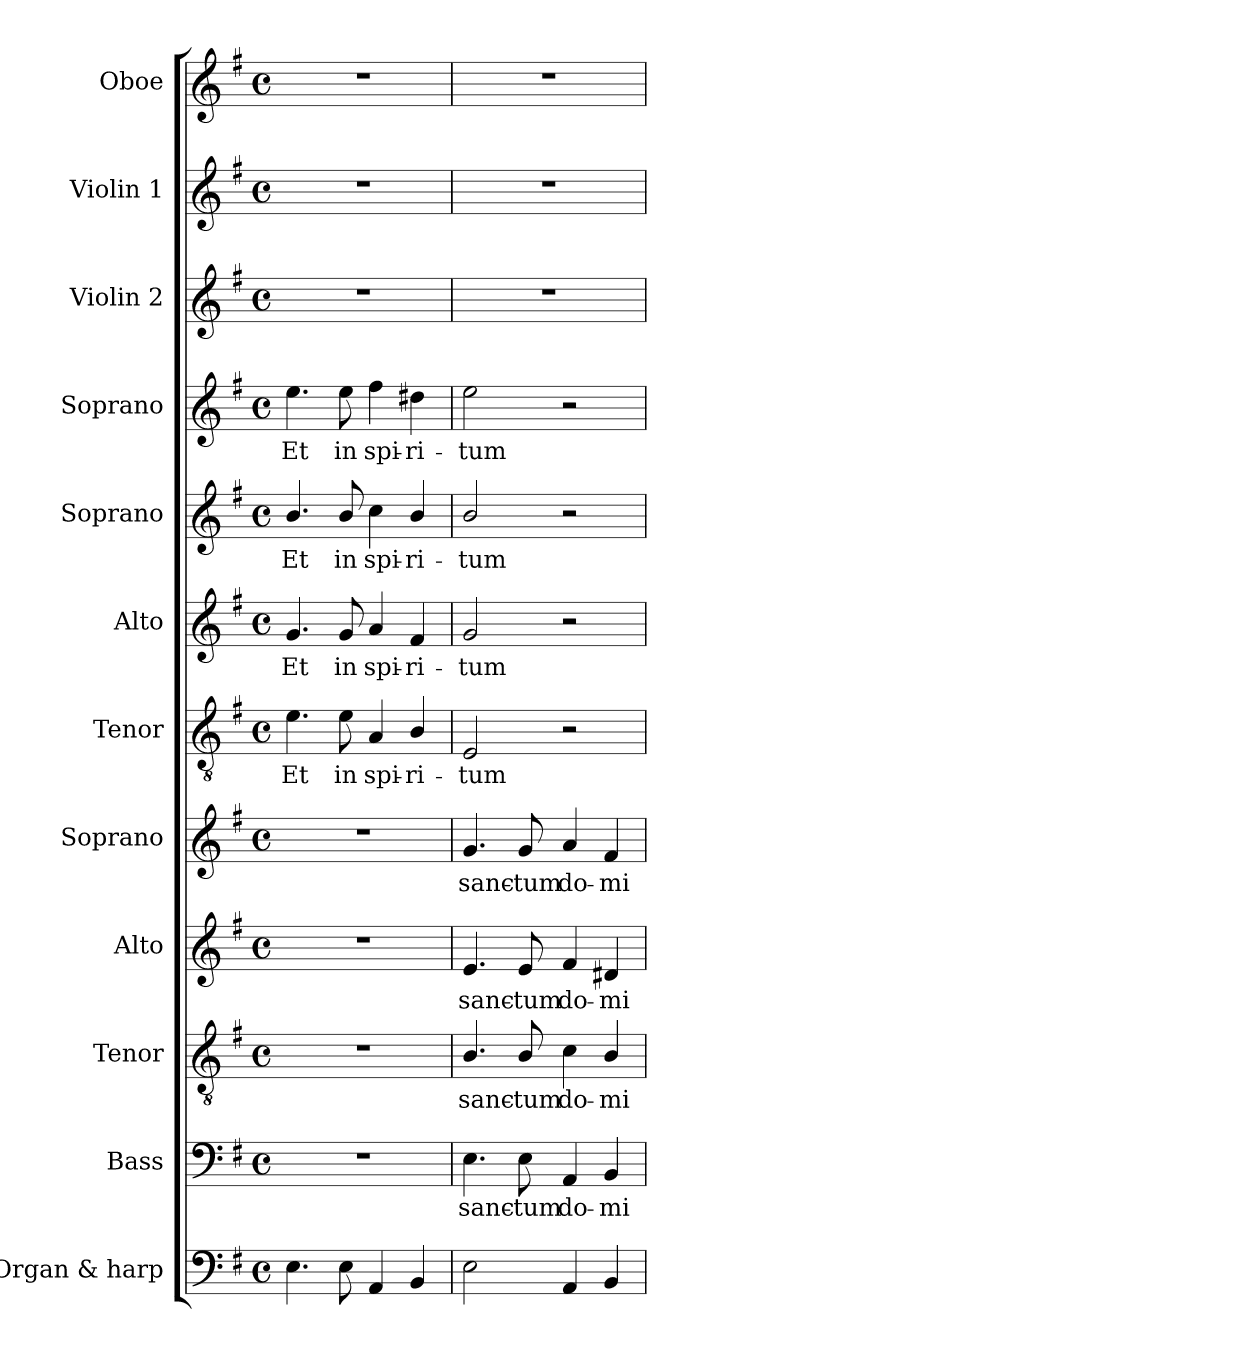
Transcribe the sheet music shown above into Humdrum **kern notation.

**kern	**kern	**text	**kern	**text	**kern	**text	**kern	**text	**kern	**text	**kern	**text	**kern	**text	**kern	**text	**kern	**kern	**kern
*part12	*part11	*part11	*part10	*part10	*part9	*part9	*part8	*part8	*part7	*part7	*part6	*part6	*part5	*part5	*part4	*part4	*part3	*part2	*part1
*staff12	*staff11	*staff11	*staff10	*staff10	*staff9	*staff9	*staff8	*staff8	*staff7	*staff7	*staff6	*staff6	*staff5	*staff5	*staff4	*staff4	*staff3	*staff2	*staff1
*I"Organ & harp	*I"Bass	*	*I"Tenor	*	*I"Alto	*	*I"Soprano	*	*I"Tenor	*	*I"Alto	*	*I"Soprano	*	*I"Soprano	*	*I"Violin 2	*I"Violin 1	*I"Oboe
*I'Org. & H.	*I'B.	*	*I'T.	*	*I'A.	*	*I'S.	*	*I'T.	*	*I'A.	*	*I'S.	*	*I'S.	*	*I'Vln. 2	*I'Vln. 1	*I'Ob.
!!LO:PB:g=z
*clefF4	*clefF4	*	*clefGv2	*	*clefG2	*	*clefG2	*	*clefGv2	*	*clefG2	*	*clefG2	*	*clefG2	*	*clefG2	*clefG2	*clefG2
*	*	*	*ITrd7c12	*	*	*	*	*	*ITrd7c12	*	*	*	*	*	*	*	*	*	*
*k[f#]	*k[f#]	*	*k[f#]	*	*k[f#]	*	*k[f#]	*	*k[f#]	*	*k[f#]	*	*k[f#]	*	*k[f#]	*	*k[f#]	*k[f#]	*k[f#]
*G:	*G:	*	*G:	*	*G:	*	*G:	*	*G:	*	*G:	*	*G:	*	*G:	*	*G:	*G:	*G:
*M4/4	*M4/4	*	*M4/4	*	*M4/4	*	*M4/4	*	*M4/4	*	*M4/4	*	*M4/4	*	*M4/4	*	*M4/4	*M4/4	*M4/4
*met(c)	*met(c)	*	*met(c)	*	*met(c)	*	*met(c)	*	*met(c)	*	*met(c)	*	*met(c)	*	*met(c)	*	*met(c)	*met(c)	*met(c)
=1	=1	=1	=1	=1	=1	=1	=1	=1	=1	=1	=1	=1	=1	=1	=1	=1	=1	=1	=1
!	!	!	!	!	!	!	!	!	!	!LO:LY:b:color=#000000	!	!	!	!	!	!	!	!	!
!	!	!	!	!	!	!	!	!	!	!	!	!LO:LY:b:color=#000000	!	!	!	!	!	!	!
!	!	!	!	!	!	!	!	!	!	!	!	!	!	!LO:LY:b:color=#000000	!	!	!	!	!
!	!	!	!	!	!	!	!	!	!	!	!	!	!	!	!	!LO:LY:b:color=#000000	!	!	!
4.Ei\	1r	.	1r	.	1r	.	1r	.	4.Ei\	Et	4.gi/	Et	4.bi/	Et	4.eei\	Et	1r	1r	1r
!	!	!	!	!	!	!	!	!	!	!LO:LY:b:color=#000000	!	!	!	!	!	!	!	!	!
!	!	!	!	!	!	!	!	!	!	!	!	!LO:LY:b:color=#000000	!	!	!	!	!	!	!
!	!	!	!	!	!	!	!	!	!	!	!	!	!	!LO:LY:b:color=#000000	!	!	!	!	!
!	!	!	!	!	!	!	!	!	!	!	!	!	!	!	!	!LO:LY:b:color=#000000	!	!	!
8Ei\	.	.	.	.	.	.	.	.	8Ei\	in	8gi/	in	8bi/	in	8eei\	in	.	.	.
!	!	!	!	!	!	!	!	!	!	!LO:LY:b:color=#000000	!	!	!	!	!	!	!	!	!
!	!	!	!	!	!	!	!	!	!	!	!	!LO:LY:b:color=#000000	!	!	!	!	!	!	!
!	!	!	!	!	!	!	!	!	!	!	!	!	!	!LO:LY:b:color=#000000	!	!	!	!	!
!	!	!	!	!	!	!	!	!	!	!	!	!	!	!	!	!LO:LY:b:color=#000000	!	!	!
4AAi/	.	.	.	.	.	.	.	.	4AAi/	spi-	4ai/	spi-	4cci\	spi-	4ff#i\	spi-	.	.	.
!	!	!	!	!	!	!	!	!	!	!LO:LY:b:color=#000000	!	!	!	!	!	!	!	!	!
!	!	!	!	!	!	!	!	!	!	!	!	!LO:LY:b:color=#000000	!	!	!	!	!	!	!
!	!	!	!	!	!	!	!	!	!	!	!	!	!	!LO:LY:b:color=#000000	!	!	!	!	!
!	!	!	!	!	!	!	!	!	!	!	!	!	!	!	!	!LO:LY:b:color=#000000	!	!	!
4BBi/	.	.	.	.	.	.	.	.	4BBi/	-ri-	4f#i/	-ri-	4bi/	-ri-	4dd#Xi\	-ri-	.	.	.
=2	=2	=2	=2	=2	=2	=2	=2	=2	=2	=2	=2	=2	=2	=2	=2	=2	=2	=2	=2
!	!	!LO:LY:b:color=#000000	!	!	!	!	!	!	!	!	!	!	!	!	!	!	!	!	!
!	!	!	!	!LO:LY:b:color=#000000	!	!	!	!	!	!	!	!	!	!	!	!	!	!	!
!	!	!	!	!	!	!LO:LY:b:color=#000000	!	!	!	!	!	!	!	!	!	!	!	!	!
!	!	!	!	!	!	!	!	!LO:LY:b:color=#000000	!	!	!	!	!	!	!	!	!	!	!
!	!	!	!	!	!	!	!	!	!	!LO:LY:b:color=#000000	!	!	!	!	!	!	!	!	!
!	!	!	!	!	!	!	!	!	!	!	!	!LO:LY:b:color=#000000	!	!	!	!	!	!	!
!	!	!	!	!	!	!	!	!	!	!	!	!	!	!LO:LY:b:color=#000000	!	!	!	!	!
!	!	!	!	!	!	!	!	!	!	!	!	!	!	!	!	!LO:LY:b:color=#000000	!	!	!
2Ei\	4.Ei\	sanc-	4.BBi/	sanc-	4.ei/	sanc-	4.gi/	sanc-	2EEi/	-tum	2gi/	-tum	2bi/	-tum	2eei\	-tum	1r	1r	1r
!	!	!LO:LY:b:color=#000000	!	!	!	!	!	!	!	!	!	!	!	!	!	!	!	!	!
!	!	!	!	!LO:LY:b:color=#000000	!	!	!	!	!	!	!	!	!	!	!	!	!	!	!
!	!	!	!	!	!	!LO:LY:b:color=#000000	!	!	!	!	!	!	!	!	!	!	!	!	!
!	!	!	!	!	!	!	!	!LO:LY:b:color=#000000	!	!	!	!	!	!	!	!	!	!	!
.	8Ei\	-tum	8BBi/	-tum	8ei/	-tum	8gi/	-tum	.	.	.	.	.	.	.	.	.	.	.
!	!	!LO:LY:b:color=#000000	!	!	!	!	!	!	!	!	!	!	!	!	!	!	!	!	!
!	!	!	!	!LO:LY:b:color=#000000	!	!	!	!	!	!	!	!	!	!	!	!	!	!	!
!	!	!	!	!	!	!LO:LY:b:color=#000000	!	!	!	!	!	!	!	!	!	!	!	!	!
!	!	!	!	!	!	!	!	!LO:LY:b:color=#000000	!	!	!	!	!	!	!	!	!	!	!
4AAi/	4AAi/	do-	4Ci\	do-	4f#i/	do-	4ai/	do-	2r	.	2r	.	2r	.	2r	.	.	.	.
!	!	!LO:LY:b:color=#000000	!	!	!	!	!	!	!	!	!	!	!	!	!	!	!	!	!
!	!	!	!	!LO:LY:b:color=#000000	!	!	!	!	!	!	!	!	!	!	!	!	!	!	!
!	!	!	!	!	!	!LO:LY:b:color=#000000	!	!	!	!	!	!	!	!	!	!	!	!	!
!	!	!	!	!	!	!	!	!LO:LY:b:color=#000000	!	!	!	!	!	!	!	!	!	!	!
4BBi/	4BBi/	-mi-	4BBi/	-mi-	4d#Xi/	-mi-	4f#i/	-mi-	.	.	.	.	.	.	.	.	.	.	.
=	=	=	=	=	=	=	=	=	=	=	=	=	=	=	=	=	=	=	=
*-	*-	*-	*-	*-	*-	*-	*-	*-	*-	*-	*-	*-	*-	*-	*-	*-	*-	*-	*-
